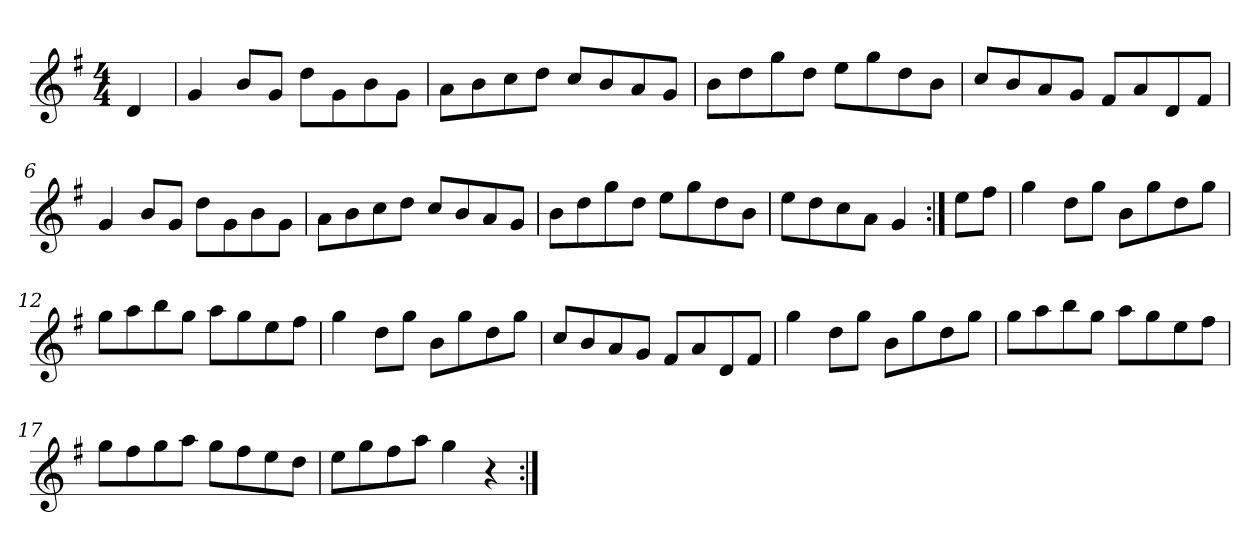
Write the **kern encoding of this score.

**kern
*part1
*staff1
*clefG2
*k[f#]
*G:
*M4/4
=1
4d/
=2
4g/
8b/L
8g/J
8dd\L
8g\
8b\
8g\J
=3
8a\L
8b\
8cc\
8dd\J
8cc/L
8b/
8a/
8g/J
=4
8b\L
8dd\
8gg\
8dd\J
8ee\L
8gg\
8dd\
8b\J
=5
8cc/L
8b/
8a/
8g/J
8f#/L
8a/
8d/
8f#/J
=6
4g/
8b/L
8g/J
8dd\L
8g\
8b\
8g\J
!!LO:LB:g=z
=7
8a\L
8b\
8cc\
8dd\J
8cc/L
8b/
8a/
8g/J
=8
8b\L
8dd\
8gg\
8dd\J
8ee\L
8gg\
8dd\
8b\J
=9
8ee\L
8dd\
8cc\
8a\J
4g/
=10:|!
8ee\L
8ff#\J
=11
4gg\
8dd\L
8gg\J
8b\L
8gg\
8dd\
8gg\J
=12
8gg\L
8aa\
8bb\
8gg\J
8aa\L
8gg\
8ee\
8ff#\J
!!LO:LB:g=z
=13
4gg\
8dd\L
8gg\J
8b\L
8gg\
8dd\
8gg\J
=14
8cc/L
8b/
8a/
8g/J
8f#/L
8a/
8d/
8f#/J
=15
4gg\
8dd\L
8gg\J
8b\L
8gg\
8dd\
8gg\J
=16
8gg\L
8aa\
8bb\
8gg\J
8aa\L
8gg\
8ee\
8ff#\J
=17
8gg\L
8ff#\
8gg\
8aa\J
8gg\L
8ff#\
8ee\
8dd\J
!!LO:LB:g=z
=18
8ee\L
8gg\
8ff#\
8aa\J
4gg\
4r
=:|!
*-
